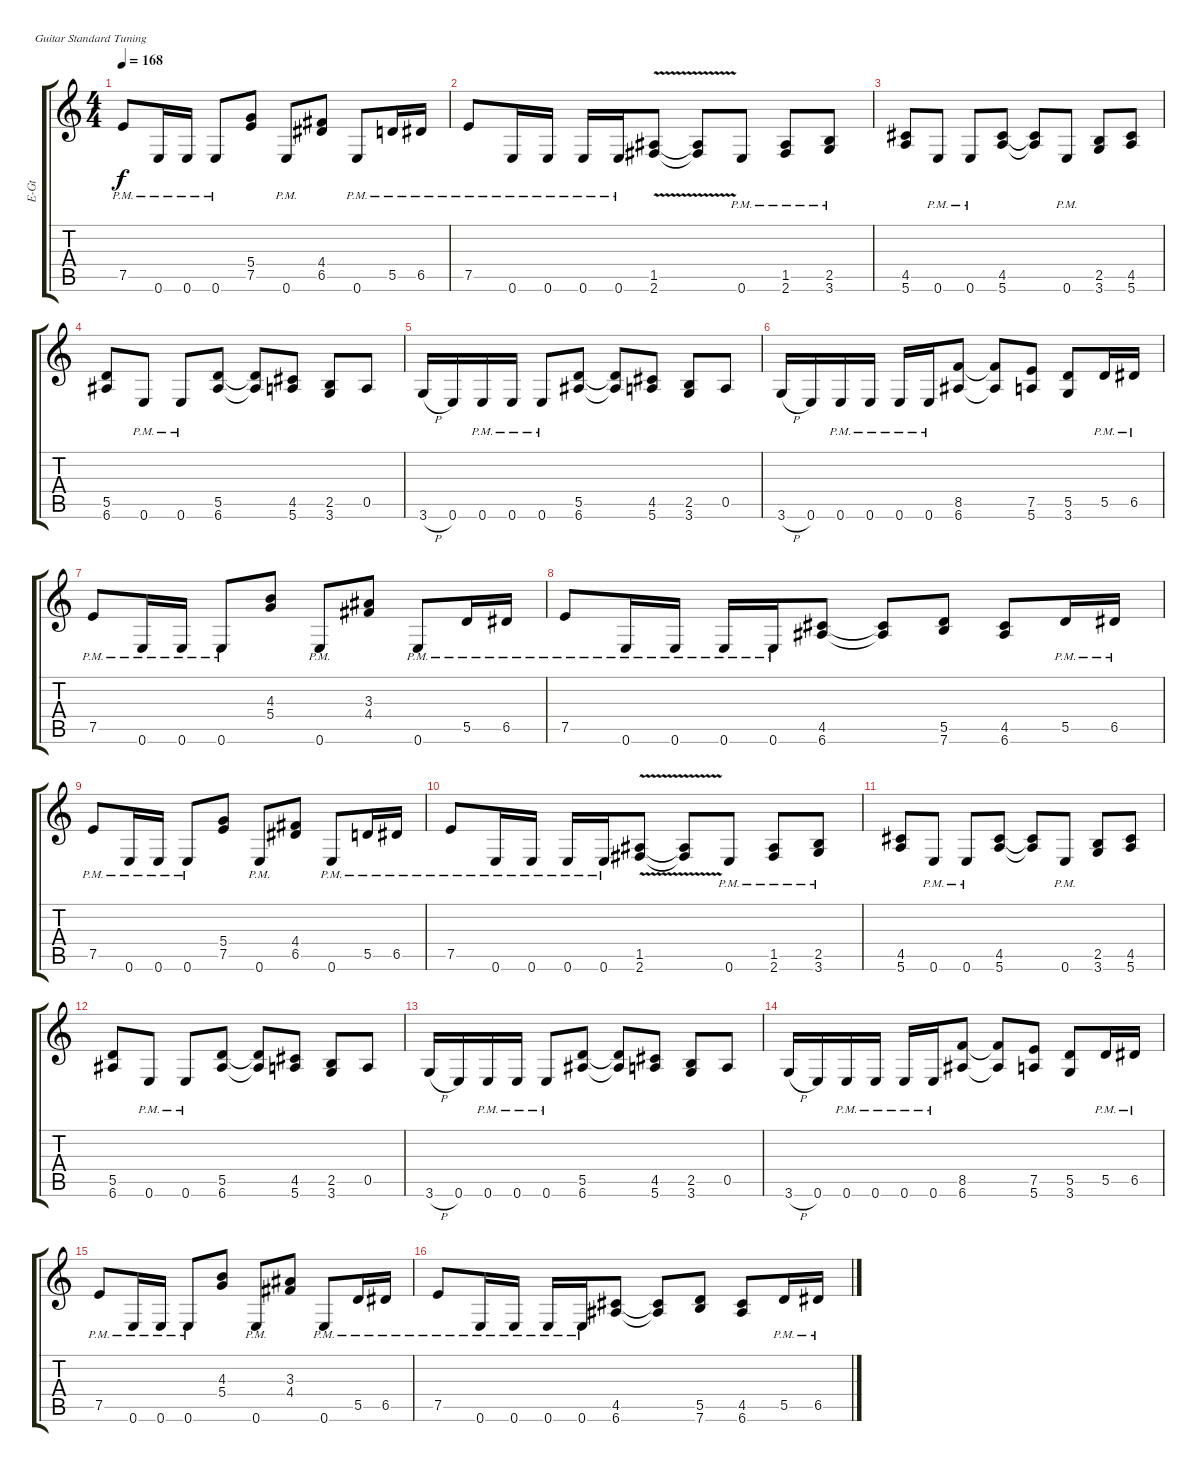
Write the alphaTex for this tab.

\bracketExtendMode groupsimilarinstruments
\track ("M. Friedman" "E-Gt") {solo instrument distortionguitar}
\staff {score tabs}
\tuning (E4 B3 G3 D3 A2 E2)
\ts (4 4)
\tempo 168
\clef g2
\ks c
7.5{pm}.8{dy f beam Up} 0.6{pm}.16{beam Up} 0.6{pm}.16{beam Up} 0.6{pm}.8{beam Up} (5.4 7.5).8{beam Up} 0.6{pm}.8{beam Up} (4.4{acc #} 6.5{acc #}).8{beam Up} 0.6{pm}.8{beam Up} 5.5{pm}.16{beam Up} 6.5{pm acc #}.16{beam Up} |
7.5{pm}.8{beam Up} 0.6{pm}.16{beam Up} 0.6{pm}.16{beam Up} 0.6{pm}.16{beam Up} 0.6{pm}.16{beam Up} (1.5{v acc #} 2.6{v acc #}).8{beam Up} (1.5{v t acc #} 2.6{v t acc #}).8{beam Up} 0.6{pm}.8{beam Up} (1.5{pm acc #} 2.6{pm acc #}).8{beam Up} (2.5{pm} 3.6{pm}).8{beam Up} |
(4.5{acc #} 5.6).8{beam Up} 0.6{pm}.8{beam Up} 0.6{pm}.8{beam Up} (4.5{acc #} 5.6).8{beam Up} (4.5{t acc #} 5.6{t}).8{beam Up} 0.6{pm}.8{beam Up} (2.5 3.6).8{beam Up} (4.5{acc #} 5.6).8{beam Up} |
(5.5 6.6{acc #}).8{beam Up} 0.6{pm}.8{beam Up} 0.6{pm}.8{beam Up} (5.5 6.6{acc #}).8{beam Up} (5.5{t} 6.6{t acc #}).8{beam Up} (4.5{acc #} 5.6).8{beam Up} (2.5 3.6).8{beam Up} 0.5.8{beam Up} |
3.6{h}.16{beam Up} 0.6.16{beam Up} 0.6{pm}.16{beam Up} 0.6{pm}.16{beam Up} 0.6{pm}.8{beam Up} (5.5 6.6{acc #}).8{beam Up} (5.5{t} 6.6{t acc #}).8{beam Up} (4.5{acc #} 5.6).8{beam Up} (2.5 3.6).8{beam Up} 0.5.8{beam Up} |
3.6{h}.16{beam Up} 0.6.16{beam Up} 0.6{pm}.16{beam Up} 0.6{pm}.16{beam Up} 0.6{pm}.16{beam Up} 0.6{pm}.16{beam Up} (8.5 6.6{acc #}).8{beam Up} (8.5{t} 6.6{t acc #}).8{beam Up} (7.5 5.6).8{beam Up} (5.5 3.6).8{beam Up} 5.5{pm}.16{beam Up} 6.5{pm acc #}.16{beam Up} |
7.5{pm}.8{beam Up} 0.6{pm}.16{beam Up} 0.6{pm}.16{beam Up} 0.6{pm}.8{beam Up} (4.3 5.4).8{beam Up} 0.6{pm}.8{beam Up} (3.3{acc #} 4.4{acc #}).8{beam Up} 0.6{pm}.8{beam Up} 5.5{pm}.16{beam Up} 6.5{pm acc #}.16{beam Up} |
7.5{pm}.8{beam Up} 0.6{pm}.16{beam Up} 0.6{pm}.16{beam Up} 0.6{pm}.16{beam Up} 0.6{pm}.16{beam Up} (4.5{acc #} 6.6{acc #}).8{beam Up} (4.5{t acc #} 6.6{t acc #}).8{beam Up} (5.5 7.6).8{beam Up} (4.5{acc #} 6.6{acc #}).8{beam Up} 5.5{pm}.16{beam Up} 6.5{pm acc #}.16{beam Up} |
7.5{pm}.8{beam Up} 0.6{pm}.16{beam Up} 0.6{pm}.16{beam Up} 0.6{pm}.8{beam Up} (5.4 7.5).8{beam Up} 0.6{pm}.8{beam Up} (4.4{acc #} 6.5{acc #}).8{beam Up} 0.6{pm}.8{beam Up} 5.5{pm}.16{beam Up} 6.5{pm acc #}.16{beam Up} |
7.5{pm}.8{beam Up} 0.6{pm}.16{beam Up} 0.6{pm}.16{beam Up} 0.6{pm}.16{beam Up} 0.6{pm}.16{beam Up} (1.5{v acc #} 2.6{v acc #}).8{beam Up} (1.5{v t acc #} 2.6{v t acc #}).8{beam Up} 0.6{pm}.8{beam Up} (1.5{pm acc #} 2.6{pm acc #}).8{beam Up} (2.5{pm} 3.6{pm}).8{beam Up} |
(4.5{acc #} 5.6).8{beam Up} 0.6{pm}.8{beam Up} 0.6{pm}.8{beam Up} (4.5{acc #} 5.6).8{beam Up} (4.5{t acc #} 5.6{t}).8{beam Up} 0.6{pm}.8{beam Up} (2.5 3.6).8{beam Up} (4.5{acc #} 5.6).8{beam Up} |
(5.5 6.6{acc #}).8{beam Up} 0.6{pm}.8{beam Up} 0.6{pm}.8{beam Up} (5.5 6.6{acc #}).8{beam Up} (5.5{t} 6.6{t acc #}).8{beam Up} (4.5{acc #} 5.6).8{beam Up} (2.5 3.6).8{beam Up} 0.5.8{beam Up} |
3.6{h}.16{beam Up} 0.6.16{beam Up} 0.6{pm}.16{beam Up} 0.6{pm}.16{beam Up} 0.6{pm}.8{beam Up} (5.5 6.6{acc #}).8{beam Up} (5.5{t} 6.6{t acc #}).8{beam Up} (4.5{acc #} 5.6).8{beam Up} (2.5 3.6).8{beam Up} 0.5.8{beam Up} |
3.6{h}.16{beam Up} 0.6.16{beam Up} 0.6{pm}.16{beam Up} 0.6{pm}.16{beam Up} 0.6{pm}.16{beam Up} 0.6{pm}.16{beam Up} (8.5 6.6{acc #}).8{beam Up} (8.5{t} 6.6{t acc #}).8{beam Up} (7.5 5.6).8{beam Up} (5.5 3.6).8{beam Up} 5.5{pm}.16{beam Up} 6.5{pm acc #}.16{beam Up} |
7.5{pm}.8{beam Up} 0.6{pm}.16{beam Up} 0.6{pm}.16{beam Up} 0.6{pm}.8{beam Up} (4.3 5.4).8{beam Up} 0.6{pm}.8{beam Up} (3.3{acc #} 4.4{acc #}).8{beam Up} 0.6{pm}.8{beam Up} 5.5{pm}.16{beam Up} 6.5{pm acc #}.16{beam Up} |
7.5{pm}.8{beam Up} 0.6{pm}.16{beam Up} 0.6{pm}.16{beam Up} 0.6{pm}.16{beam Up} 0.6{pm}.16{beam Up} (4.5{acc #} 6.6{acc #}).8{beam Up} (4.5{t acc #} 6.6{t acc #}).8{beam Up} (5.5 7.6).8{beam Up} (4.5{acc #} 6.6{acc #}).8{beam Up} 5.5{pm}.16{beam Up} 6.5{pm acc #}.16{beam Up}
